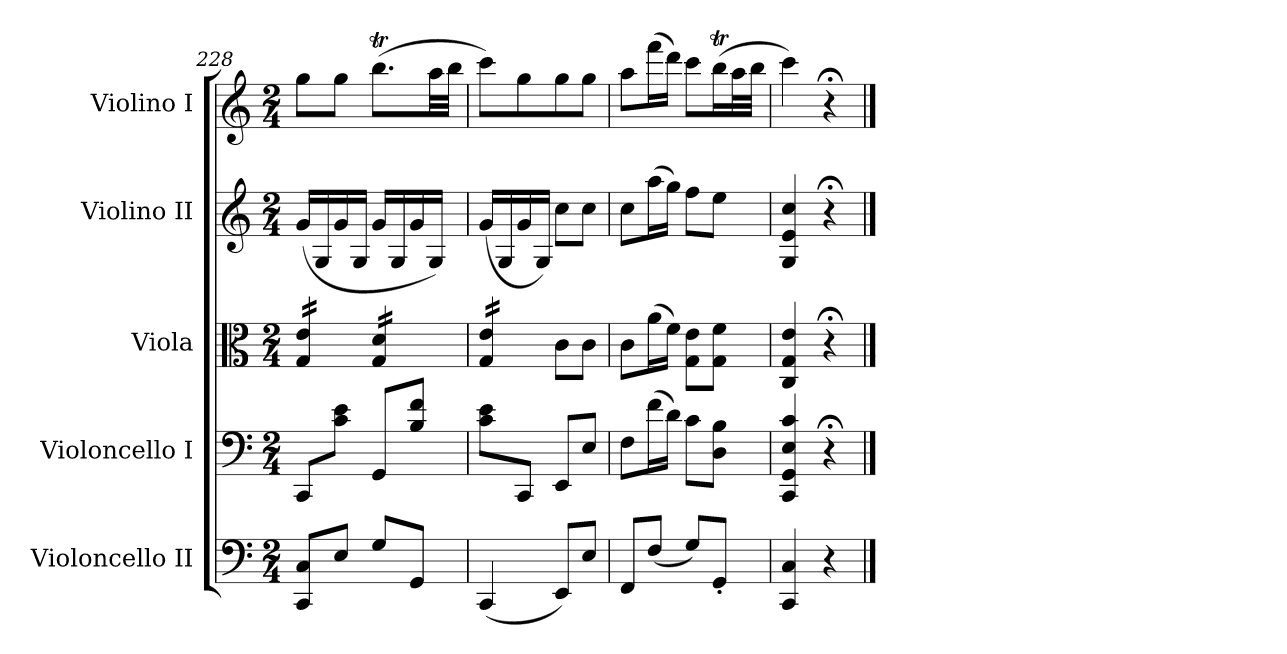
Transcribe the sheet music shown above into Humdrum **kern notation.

**kern	**kern	**kern	**kern	**kern
*part5	*part4	*part3	*part2	*part1
*staff5	*staff4	*staff3	*staff2	*staff1
*I"Violoncello II	*I"Violoncello I	*I"Viola	*I"Violino II	*I"Violino I
*I'Vc.I	*I'Vc.I	*I'Vla.	*I'Vl.II	*I'Vl.I
*clefF4	*clefF4	*clefC3	*clefG2	*clefG2
*k[]	*k[]	*k[]	*k[]	*k[]
*M2/4	*M2/4	*M2/4	*M2/4	*M2/4
=228	=228	=228	=228	=228
*	*	*tremolo	*	*
8CC/ 8C/L	8CC/L	16G/ 16e/LL	(>16g/LL	8gg\L
.	.	16G/ 16e/	16G/	.
8E/J	8c\ 8e\J	16G/ 16e/	16g/	8gg\J
.	.	16G/ 16e/JJ	16G/JJ	.
8G/L	8GG/L	16G/ 16d/LL	16g/LL	(>8.bbt\L
.	.	16G/ 16d/	16G/	.
8GG/J	8B\ 8f\J	16G/ 16d/	16g/	.
.	.	16G/ 16d/JJ	16G/JJ)	32aa\LL
.	.	.	.	32bb\JJJ
=229	=229	=229	=229	=229
(<4CC/	8c\ 8e\L	16G/ 16e/LL	(>16g/LL	8ccc\L)
.	.	16G/ 16e/	16G/	.
.	8CC/J	16G/ 16e/	16g/	8gg\
.	.	16G/ 16e/JJ	16G/JJ)	.
*	*	*Xtremolo	*	*
8EE/L)	8EE/L	8c\L	8cc\L	8gg\
8E/J	8E/J	8c\J	8cc\J	8gg\J
=230	=230	=230	=230	=230
8FF/L	8F\L	8c\L	8cc\L	8aa\L
(<8F/J	(>16f\L	(>16a\L	(>16aa\L	(>16fff\L
.	16d\JJ)	16f\JJ)	16gg\JJ)	16ddd\JJ)
8G/L)	8c\L	8G\ 8e\L	8ff\L	8ccc\L
8GG'/J	8D\ 8B\J	8G\ 8f\J	8ee\J	(>16bbt\L
.	.	.	.	32aa\L
.	.	.	.	32bb\JJJ
=231	=231	=231	=231	=231
4CC/ 4C/	4CC/ 4GG/ 4E/ 4c/	4C/ 4G/ 4e/	4G/ 4e/ 4cc/	4ccc\)
4r	4r;<	4r;<	4r;<	4r;<
==	==	==	==	==
*-	*-	*-	*-	*-
